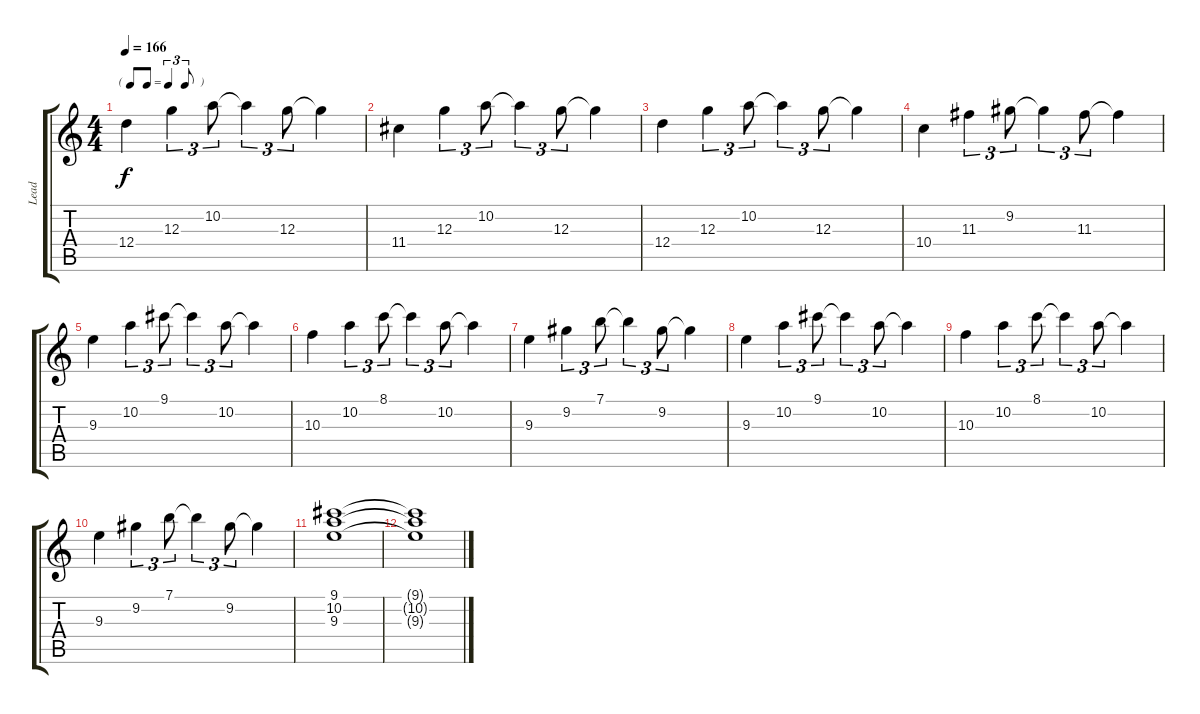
\track ("Lead" "Lead") {instrument electricguitarclean}
\staff {score tabs}
\tuning (E4 B3 G3 D3 A2 E2) {hide}
\ts (4 4)
\tf triplet8th
\tempo 166
\clef g2
\ks c
12.4.4{dy f} 12.3.4{tu (3 2)} 10.2.8{tu (3 2)} 10.2{t}.4{tu (3 2)} 12.3.8{tu (3 2)} 12.3{t}.4 |
11.4.4 12.3.4{tu (3 2)} 10.2.8{tu (3 2)} 10.2{t}.4{tu (3 2)} 12.3.8{tu (3 2)} 12.3{t}.4 |
12.4.4 12.3.4{tu (3 2)} 10.2.8{tu (3 2)} 10.2{t}.4{tu (3 2)} 12.3.8{tu (3 2)} 12.3{t}.4 |
10.4.4 11.3.4{tu (3 2)} 9.2.8{tu (3 2)} 9.2{t}.4{tu (3 2)} 11.3.8{tu (3 2)} 11.3{t}.4 |
9.3.4 10.2.4{tu (3 2)} 9.1.8{tu (3 2)} 9.1{t}.4{tu (3 2)} 10.2.8{tu (3 2)} 10.2{t}.4 |
10.3.4 10.2.4{tu (3 2)} 8.1.8{tu (3 2)} 8.1{t}.4{tu (3 2)} 10.2.8{tu (3 2)} 10.2{t}.4 |
9.3.4 9.2.4{tu (3 2)} 7.1.8{tu (3 2)} 7.1{t}.4{tu (3 2)} 9.2.8{tu (3 2)} 9.2{t}.4 |
9.3.4 10.2.4{tu (3 2)} 9.1.8{tu (3 2)} 9.1{t}.4{tu (3 2)} 10.2.8{tu (3 2)} 10.2{t}.4 |
10.3.4 10.2.4{tu (3 2)} 8.1.8{tu (3 2)} 8.1{t}.4{tu (3 2)} 10.2.8{tu (3 2)} 10.2{t}.4 |
9.3.4 9.2.4{tu (3 2)} 7.1.8{tu (3 2)} 7.1{t}.4{tu (3 2)} 9.2.8{tu (3 2)} 9.2{t}.4 |
(9.1 10.2 9.3).1 |
(9.1{t} 10.2{t} 9.3{t}).1
